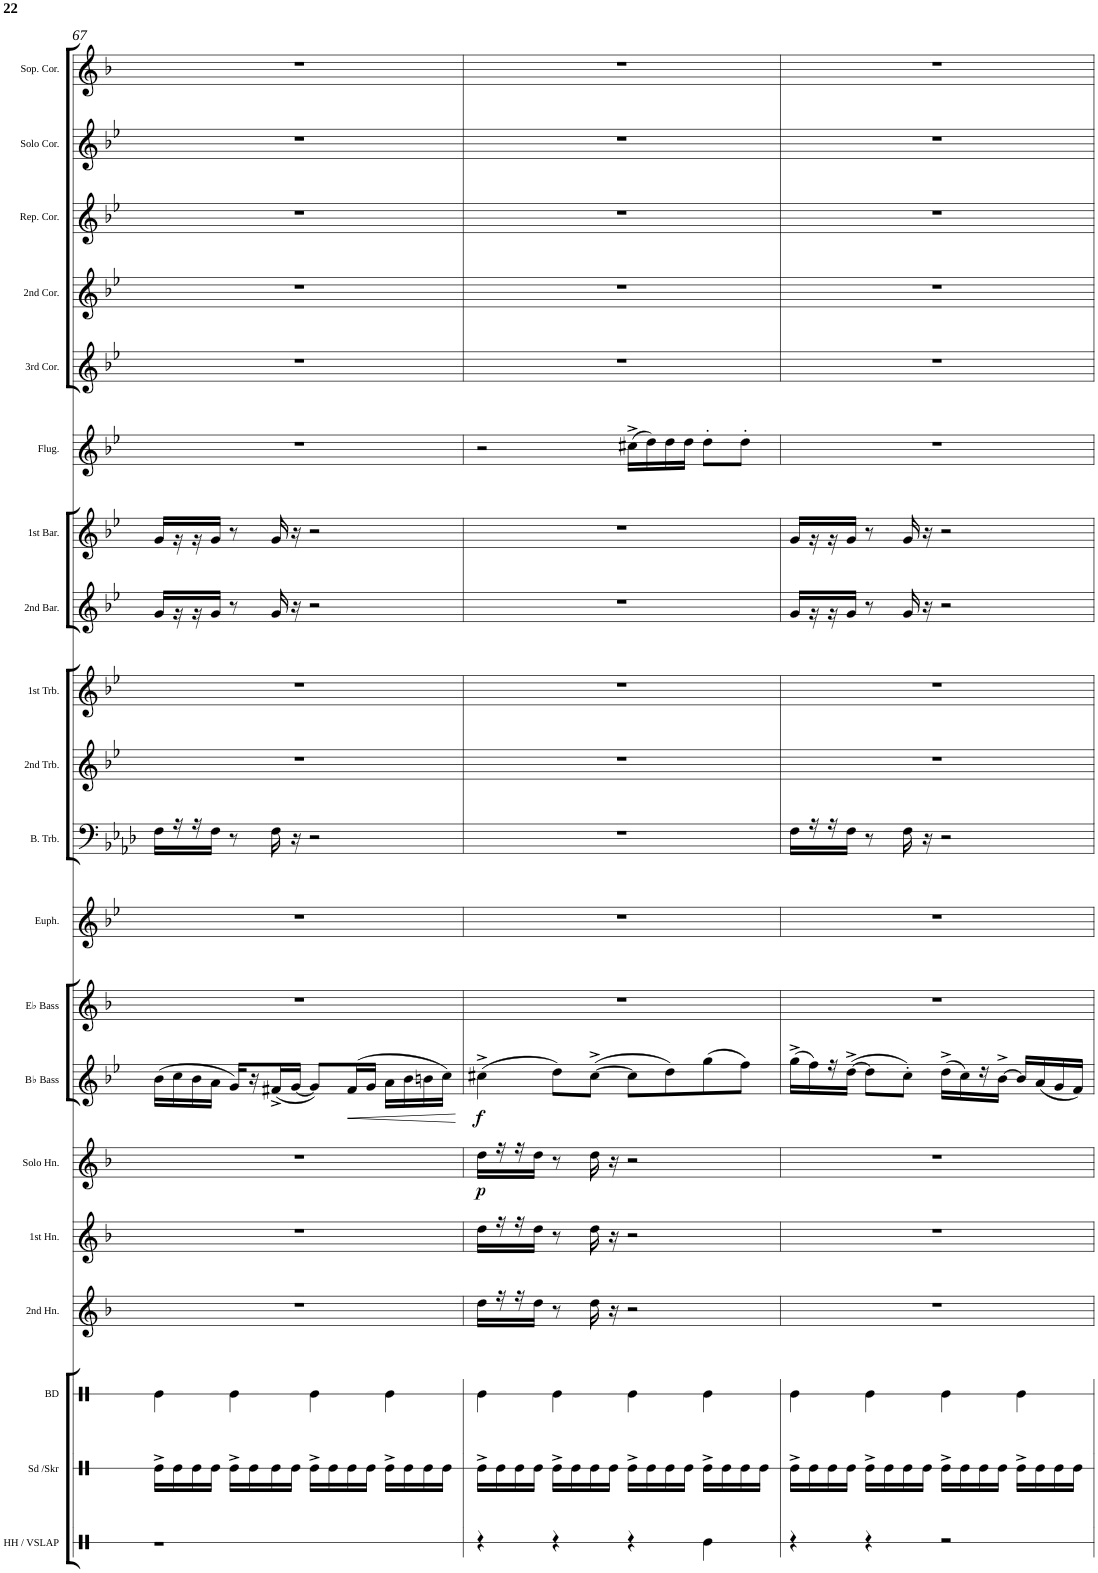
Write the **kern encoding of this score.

**kern	**kern	**kern	**kern	**kern	**kern	**dynam	**kern	**dynam	**kern	**kern	**kern	**kern	**kern	**kern	**kern	**kern	**kern	**kern	**kern	**kern	**kern
*part20	*part19	*part18	*part17	*part16	*part15	*part15	*part14	*part14	*part13	*part12	*part11	*part10	*part9	*part8	*part7	*part6	*part5	*part4	*part3	*part2	*part1
*staff20	*staff19	*staff18	*staff17	*staff16	*staff15	*staff15	*staff14	*staff14	*staff13	*staff12	*staff11	*staff10	*staff9	*staff8	*staff7	*staff6	*staff5	*staff4	*staff3	*staff2	*staff1
*I"Hi-Hat Cymbal / Vibraslap	*I"Snare Drum / Shaker	*I"Bass Drum	*I"2nd Horn	*I"1st Horn	*I"Solo Horn	*	*I"Bb Bass	*	*I"Eb Bass	*I"Euphonium	*I"Bass Trombone	*I"2nd Trombone	*I"1st Trombone	*I"2nd Baritone	*I"1st Baritone	*I"Flugelhorn	*I"3rd Cornet	*I"2nd Cornet	*I"Repiano Cornet	*I"Solo Cornet	*I"Soprano Cornet
*I'HH / VSLAP	*I'Sd /Skr	*I'BD	*I'2nd Hn.	*I'1st Hn.	*I'Solo Hn.	*	*I'Bb Bass	*	*I'Eb Bass	*I'Euph.	*I'B. Trb.	*I'2nd Trb.	*I'1st Trb.	*I'2nd Bar.	*I'1st Bar.	*I'Flug.	*I'3rd Cor.	*I'2nd Cor.	*I'Rep. Cor.	*I'Solo Cor.	*I'Sop. Cor.
!!LO:PB:g=z
*clefX	*clefX	*clefX	*clefG2	*clefG2	*clefG2	*	*clefG2	*	*clefG2	*clefG2	*clefF4	*clefG2	*clefG2	*clefG2	*clefG2	*clefG2	*clefG2	*clefG2	*clefG2	*clefG2	*clefG2
*	*	*	*Trd5c9	*Trd5c9	*Trd5c9	*	*Trd15c26	*	*Trd12c21	*Trd8c14	*	*Trd8c14	*Trd8c14	*Trd8c14	*Trd8c14	*Trd1c2	*Trd1c2	*Trd1c2	*Trd1c2	*Trd1c2	*Trd-2c-3
*k[b-e-a-d-]	*k[b-e-a-d-]	*k[b-e-a-d-]	*k[b-]	*k[b-]	*k[b-]	*	*k[b-e-]	*	*k[b-]	*k[b-e-]	*k[b-e-a-d-]	*k[b-e-]	*k[b-e-]	*k[b-e-]	*k[b-e-]	*k[b-e-]	*k[b-e-]	*k[b-e-]	*k[b-e-]	*k[b-e-]	*k[b-]
*A-:	*A-:	*A-:	*F:	*F:	*F:	*	*B-:	*	*F:	*B-:	*A-:	*B-:	*B-:	*B-:	*B-:	*B-:	*B-:	*B-:	*B-:	*B-:	*F:
*M4/4	*M4/4	*M4/4	*M4/4	*M4/4	*M4/4	*	*M4/4	*	*M4/4	*M4/4	*M4/4	*M4/4	*M4/4	*M4/4	*M4/4	*M4/4	*M4/4	*M4/4	*M4/4	*M4/4	*M4/4
=67	=67	=67	=67	=67	=67	=67	=67	=67	=67	=67	=67	=67	=67	=67	=67	=67	=67	=67	=67	=67	=67
1r	16Re^\LL	4Re\	1r	1r	1r	.	(>16b-\LL	.	1r	1r	16F\LL	1r	1r	16g/LL	16g/LL	1r	1r	1r	1r	1r	1r
.	16Re\	.	.	.	.	.	16cc\	.	.	.	16r	.	.	16r	16r	.	.	.	.	.	.
.	16Re\	.	.	.	.	.	16b-\	.	.	.	16r	.	.	16r	16r	.	.	.	.	.	.
.	16Re\JJ	.	.	.	.	.	16a\JJ	.	.	.	16F\JJ	.	.	16g/JJ	16g/JJ	.	.	.	.	.	.
.	16Re^\LL	4Re\	.	.	.	.	16g/LL)	.	.	.	8r	.	.	8r	8r	.	.	.	.	.	.
.	16Re\	.	.	.	.	.	16r	.	.	.	.	.	.	.	.	.	.	.	.	.	.
.	16Re\	.	.	.	.	.	(<16f#X^</L	.	.	.	16F\	.	.	16g/	16g/	.	.	.	.	.	.
.	16Re\JJ	.	.	.	.	.	[16g/JJ	.	.	.	16r	.	.	16r	16r	.	.	.	.	.	.
.	16Re^\LL	4Re\	.	.	.	.	8g/L])	.	.	.	2r	.	.	2r	2r	.	.	.	.	.	.
.	16Re\	.	.	.	.	.	.	.	.	.	.	.	.	.	.	.	.	.	.	.	.
.	16Re\	.	.	.	.	.	(>16f#/L	.	.	.	.	.	.	.	.	.	.	.	.	.	.
.	16Re\JJ	.	.	.	.	.	16g/JJ	.	.	.	.	.	.	.	.	.	.	.	.	.	.
.	16Re^\LL	4Re\	.	.	.	.	16a\LL	.	.	.	.	.	.	.	.	.	.	.	.	.	.
.	16Re\	.	.	.	.	.	16b-\	.	.	.	.	.	.	.	.	.	.	.	.	.	.
.	16Re\	.	.	.	.	.	16bn\	.	.	.	.	.	.	.	.	.	.	.	.	.	.
.	16Re\JJ	.	.	.	.	.	16cc\JJ)	.	.	.	.	.	.	.	.	.	.	.	.	.	.
=68	=68	=68	=68	=68	=68	=68	=68	=68	=68	=68	=68	=68	=68	=68	=68	=68	=68	=68	=68	=68	=68
!	!	!	!	!	!	!LO:DY:b	!	!LO:DY:b	!	!	!	!	!	!	!	!	!	!	!	!	!
4r	16Re^\LL	4Re\	16dd\LL	16dd\LL	16dd\LL	p	(>4cc#X^>\	f	1r	1r	1r	1r	1r	1r	1r	2r	1r	1r	1r	1r	1r
.	16Re\	.	16r	16r	16r	.	.	.	.	.	.	.	.	.	.	.	.	.	.	.	.
.	16Re\	.	16r	16r	16r	.	.	.	.	.	.	.	.	.	.	.	.	.	.	.	.
.	16Re\JJ	.	16dd\JJ	16dd\JJ	16dd\JJ	.	.	.	.	.	.	.	.	.	.	.	.	.	.	.	.
4r	16Re^\LL	4Re\	8r	8r	8r	.	8dd\L)	.	.	.	.	.	.	.	.	.	.	.	.	.	.
.	16Re\	.	.	.	.	.	.	.	.	.	.	.	.	.	.	.	.	.	.	.	.
.	16Re\	.	16dd\	16dd\	16dd\	.	(>[8cc#^>\J	.	.	.	.	.	.	.	.	.	.	.	.	.	.
.	16Re\JJ	.	16r	16r	16r	.	.	.	.	.	.	.	.	.	.	.	.	.	.	.	.
4r	16Re^\LL	4Re\	2r	2r	2r	.	8cc#\L]	.	.	.	.	.	.	.	.	(>16cc#X^>\LL	.	.	.	.	.
.	16Re\	.	.	.	.	.	.	.	.	.	.	.	.	.	.	16dd\)	.	.	.	.	.
.	16Re\	.	.	.	.	.	8dd\)	.	.	.	.	.	.	.	.	16dd\	.	.	.	.	.
.	16Re\JJ	.	.	.	.	.	.	.	.	.	.	.	.	.	.	16dd\JJ	.	.	.	.	.
4Re\	16Re^\LL	4Re\	.	.	.	.	(>8gg\	.	.	.	.	.	.	.	.	8dd'>\L	.	.	.	.	.
.	16Re\	.	.	.	.	.	.	.	.	.	.	.	.	.	.	.	.	.	.	.	.
.	16Re\	.	.	.	.	.	8ff\J)	.	.	.	.	.	.	.	.	8dd'>\J	.	.	.	.	.
.	16Re\JJ	.	.	.	.	.	.	.	.	.	.	.	.	.	.	.	.	.	.	.	.
=69	=69	=69	=69	=69	=69	=69	=69	=69	=69	=69	=69	=69	=69	=69	=69	=69	=69	=69	=69	=69	=69
4r	16Re^\LL	4Re\	1r	1r	1r	.	(>16gg^>\LL	.	1r	1r	16F\LL	1r	1r	16g/LL	16g/LL	1r	1r	1r	1r	1r	1r
.	16Re\	.	.	.	.	.	16ff\)	.	.	.	16r	.	.	16r	16r	.	.	.	.	.	.
.	16Re\	.	.	.	.	.	16r	.	.	.	16r	.	.	16r	16r	.	.	.	.	.	.
.	16Re\JJ	.	.	.	.	.	(>[16dd^>\JJ	.	.	.	16F\JJ	.	.	16g/JJ	16g/JJ	.	.	.	.	.	.
4r	16Re^\LL	4Re\	.	.	.	.	8dd\L]	.	.	.	8r	.	.	8r	8r	.	.	.	.	.	.
.	16Re\	.	.	.	.	.	.	.	.	.	.	.	.	.	.	.	.	.	.	.	.
.	16Re\	.	.	.	.	.	8cc'>\J)	.	.	.	16F\	.	.	16g/	16g/	.	.	.	.	.	.
.	16Re\JJ	.	.	.	.	.	.	.	.	.	16r	.	.	16r	16r	.	.	.	.	.	.
2r	16Re^\LL	4Re\	.	.	.	.	(>16dd^>\LL	.	.	.	2r	.	.	2r	2r	.	.	.	.	.	.
.	16Re\	.	.	.	.	.	16cc\)	.	.	.	.	.	.	.	.	.	.	.	.	.	.
.	16Re\	.	.	.	.	.	16r	.	.	.	.	.	.	.	.	.	.	.	.	.	.
.	16Re\JJ	.	.	.	.	.	[16b-^>\JJ	.	.	.	.	.	.	.	.	.	.	.	.	.	.
.	16Re^\LL	4Re\	.	.	.	.	16b-/LL]	.	.	.	.	.	.	.	.	.	.	.	.	.	.
.	16Re\	.	.	.	.	.	(<16a/	.	.	.	.	.	.	.	.	.	.	.	.	.	.
.	16Re\	.	.	.	.	.	16g/	.	.	.	.	.	.	.	.	.	.	.	.	.	.
.	16Re\JJ	.	.	.	.	.	16f/JJ)	.	.	.	.	.	.	.	.	.	.	.	.	.	.
=	=	=	=	=	=	=	=	=	=	=	=	=	=	=	=	=	=	=	=	=	=
*-	*-	*-	*-	*-	*-	*-	*-	*-	*-	*-	*-	*-	*-	*-	*-	*-	*-	*-	*-	*-	*-
